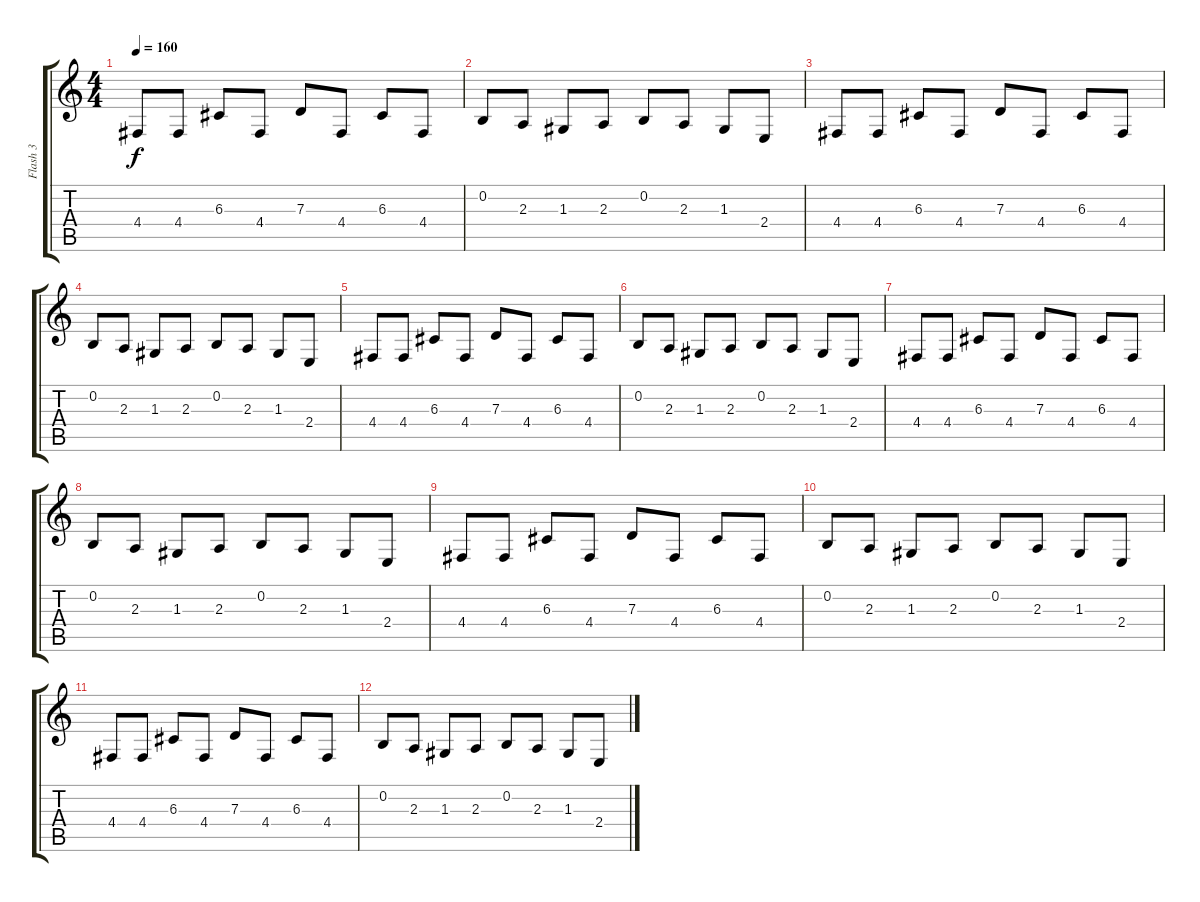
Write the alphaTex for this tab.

\track ("Flash 3" "Flash 3") {instrument fx8scifi}
\staff {score tabs}
\tuning (E4 B3 G3 D3 A2 E2) {hide}
\ts (4 4)
\tempo 160
\clef g2
\ks c
4.4.8{dy f} 4.4.8 6.3.8 4.4.8 7.3.8 4.4.8 6.3.8 4.4.8 |
0.2.8 2.3.8 1.3.8 2.3.8 0.2.8 2.3.8 1.3.8 2.4.8 |
4.4.8 4.4.8 6.3.8 4.4.8 7.3.8 4.4.8 6.3.8 4.4.8 |
0.2.8 2.3.8 1.3.8 2.3.8 0.2.8 2.3.8 1.3.8 2.4.8 |
4.4.8 4.4.8 6.3.8 4.4.8 7.3.8 4.4.8 6.3.8 4.4.8 |
0.2.8 2.3.8 1.3.8 2.3.8 0.2.8 2.3.8 1.3.8 2.4.8 |
4.4.8 4.4.8 6.3.8 4.4.8 7.3.8 4.4.8 6.3.8 4.4.8 |
0.2.8 2.3.8 1.3.8 2.3.8 0.2.8 2.3.8 1.3.8 2.4.8 |
4.4.8 4.4.8 6.3.8 4.4.8 7.3.8 4.4.8 6.3.8 4.4.8 |
0.2.8 2.3.8 1.3.8 2.3.8 0.2.8 2.3.8 1.3.8 2.4.8 |
4.4.8 4.4.8 6.3.8 4.4.8 7.3.8 4.4.8 6.3.8 4.4.8 |
0.2.8 2.3.8 1.3.8 2.3.8 0.2.8 2.3.8 1.3.8 2.4.8
